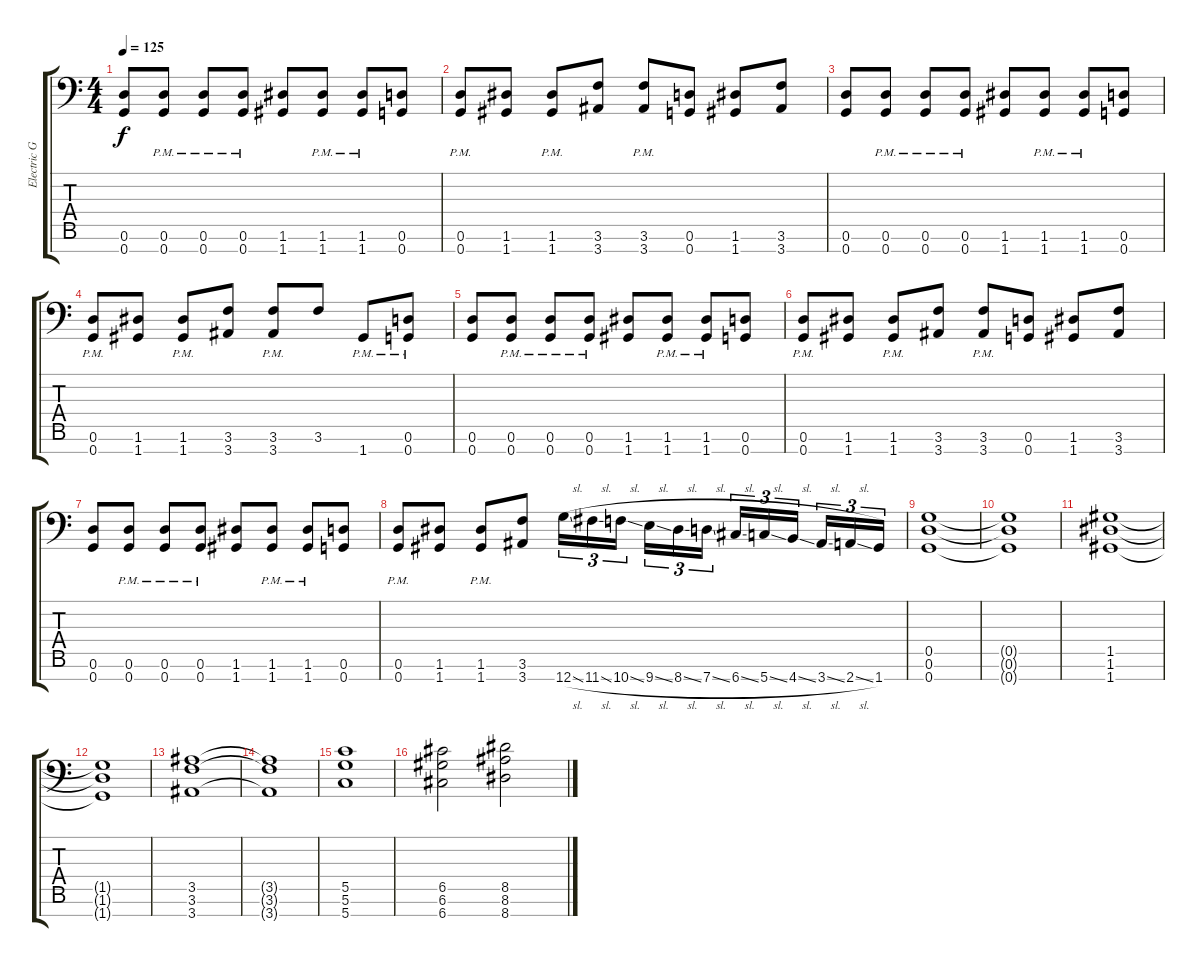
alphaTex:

\track ("Electric Guitar" "Electric G") {instrument distortionguitar}
\staff {score tabs}
\tuning (D4 A3 F3 C3 G2 D2 G1) {hide}
\ts (4 4)
\tempo 125
\clef f4
\ks c
(0.6 0.7).8{dy f} (0.6{pm} 0.7{pm}).8 (0.6{pm} 0.7{pm}).8 (0.6{pm} 0.7{pm}).8 (1.6 1.7).8 (1.6{pm} 1.7{pm}).8 (1.6{pm} 1.7{pm}).8 (0.6 0.7).8 |
(0.6{pm} 0.7{pm}).8 (1.6 1.7).8 (1.6{pm} 1.7{pm}).8 (3.6 3.7).8 (3.6{pm} 3.7{pm}).8 (0.6 0.7).8 (1.6 1.7).8 (3.6 3.7).8 |
(0.6 0.7).8 (0.6{pm} 0.7{pm}).8 (0.6{pm} 0.7{pm}).8 (0.6{pm} 0.7{pm}).8 (1.6 1.7).8 (1.6{pm} 1.7{pm}).8 (1.6{pm} 1.7{pm}).8 (0.6 0.7).8 |
(0.6{pm} 0.7{pm}).8 (1.6 1.7).8 (1.6{pm} 1.7{pm}).8 (3.6 3.7).8 (3.6{pm} 3.7{pm}).8 3.6.8 1.7{pm}.8 (0.6{pm} 0.7{pm}).8 |
(0.6 0.7).8 (0.6{pm} 0.7{pm}).8 (0.6{pm} 0.7{pm}).8 (0.6{pm} 0.7{pm}).8 (1.6 1.7).8 (1.6{pm} 1.7{pm}).8 (1.6{pm} 1.7{pm}).8 (0.6 0.7).8 |
(0.6{pm} 0.7{pm}).8 (1.6 1.7).8 (1.6{pm} 1.7{pm}).8 (3.6 3.7).8 (3.6{pm} 3.7{pm}).8 (0.6 0.7).8 (1.6 1.7).8 (3.6 3.7).8 |
(0.6 0.7).8 (0.6{pm} 0.7{pm}).8 (0.6{pm} 0.7{pm}).8 (0.6{pm} 0.7{pm}).8 (1.6 1.7).8 (1.6{pm} 1.7{pm}).8 (1.6{pm} 1.7{pm}).8 (0.6 0.7).8 |
(0.6{pm} 0.7{pm}).8 (1.6 1.7).8 (1.6{pm} 1.7{pm}).8 (3.6 3.7).8 12.7{sl}.16{tu (3 2)} 11.7{sl}.16{tu (3 2)} 10.7{sl}.16{tu (3 2)} 9.7{sl}.16{tu (3 2)} 8.7{sl}.16{tu (3 2)} 7.7{sl}.16{tu (3 2)} 6.7{sl}.16{tu (3 2)} 5.7{sl}.16{tu (3 2)} 4.7{sl}.16{tu (3 2)} 3.7{sl}.16{tu (3 2)} 2.7{sl}.16{tu (3 2)} 1.7.16{tu (3 2)} |
(0.5 0.6 0.7).1 |
(0.5{t} 0.6{t} 0.7{t}).1 |
(1.5 1.6 1.7).1 |
(1.5{t} 1.6{t} 1.7{t}).1 |
(3.5 3.6 3.7).1 |
(3.5{t} 3.6{t} 3.7{t}).1 |
(5.5 5.6 5.7).1 |
(6.5 6.6 6.7).2 (8.5 8.6 8.7).2
